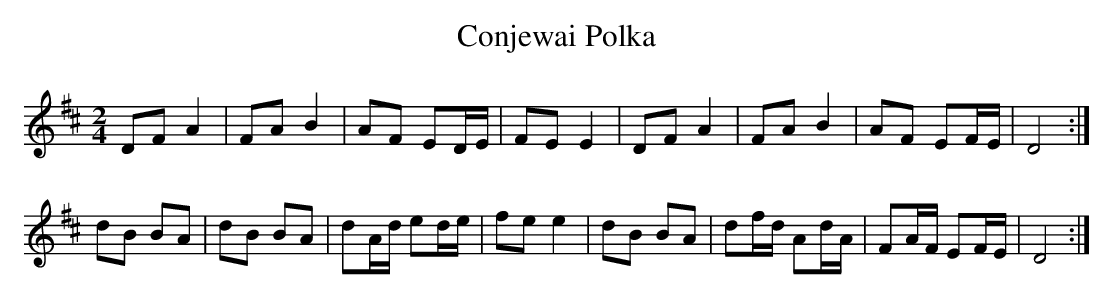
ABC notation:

X:1
T:Conjewai Polka
M:2/4
L:1/8
K:D
DF A2|FA B2|AF ED/2E/2|FE E2|DF A2|FA B2|AF EF/2E/2|D4:|
dB BA|dB BA|dA/2d/2 ed/2e/2|fe e2|dB BA|df/2d/2 Ad/2A/2|FA/2F/2 EF/2E/2|D4:|
